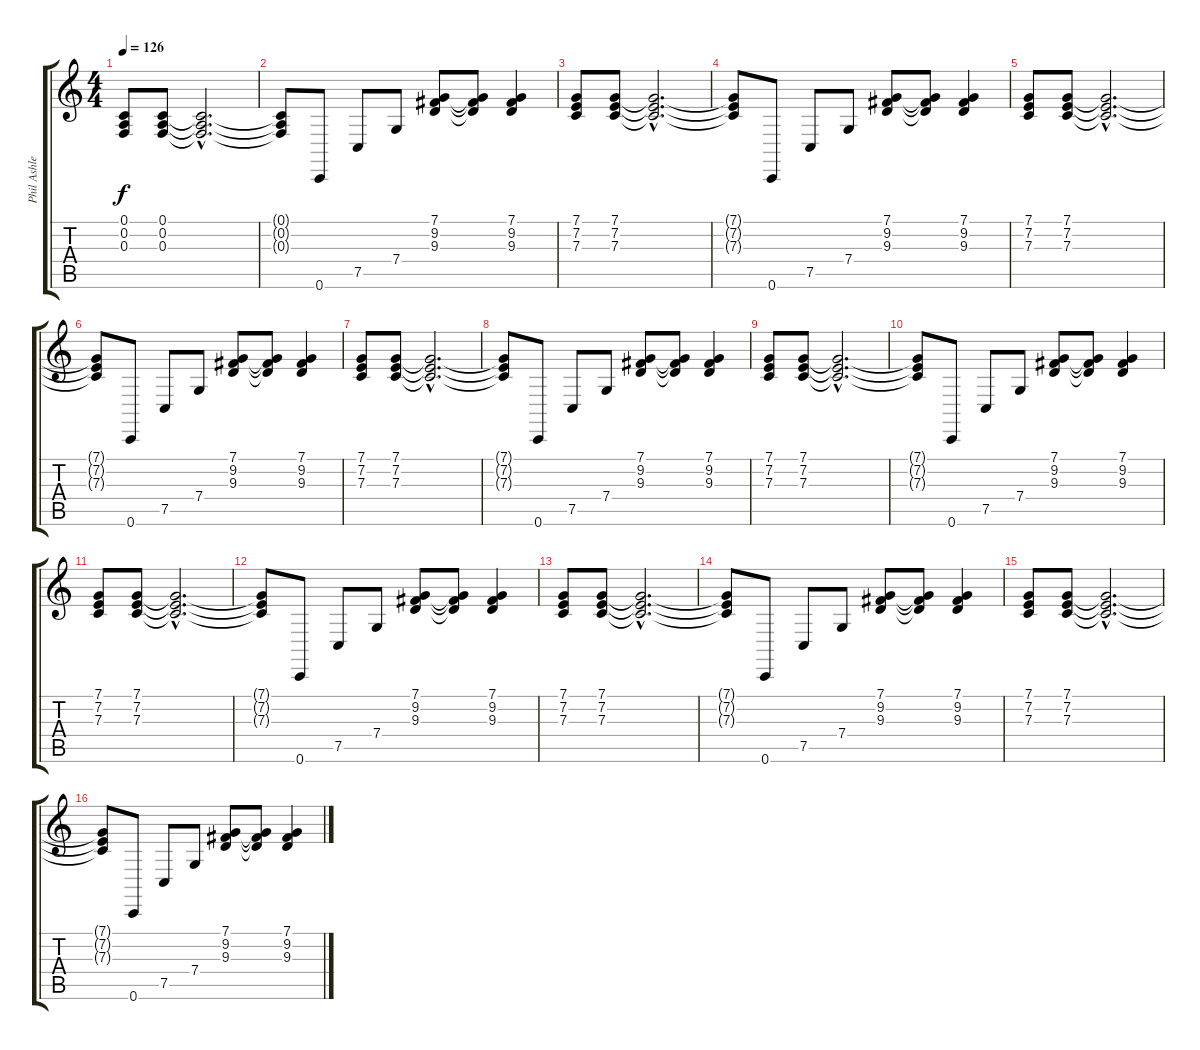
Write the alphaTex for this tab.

\track ("Phil Ashley - keyboards" "Phil Ashle") {instrument electricgrandpiano}
\staff {score tabs}
\tuning (C4 A3 F3 C3 F2 C2) {hide}
\ts (4 4)
\tempo 126
\clef g2
\ks c
(0.1 0.2 0.3).8{dy f} (0.1 0.2 0.3).8 (0.1{hac t} 0.2{hac t} 0.3{hac t}).2{d} |
(0.1{t} 0.2{t} 0.3{t}).8 0.6.8 7.5.8 7.4.8 (7.1 9.2 9.3).8 (7.1{t} 9.2{t} 9.3{t}).8 (7.1 9.2 9.3).4 |
(7.1 7.2 7.3).8 (7.1 7.2 7.3).8 (7.1{hac t} 7.2{hac t} 7.3{hac t}).2{d} |
(7.1{t} 7.2{t} 7.3{t}).8 0.6.8 7.5.8 7.4.8 (7.1 9.2 9.3).8 (7.1{t} 9.2{t} 9.3{t}).8 (7.1 9.2 9.3).4 |
(7.1 7.2 7.3).8 (7.1 7.2 7.3).8 (7.1{hac t} 7.2{hac t} 7.3{hac t}).2{d} |
(7.1{t} 7.2{t} 7.3{t}).8 0.6.8 7.5.8 7.4.8 (7.1 9.2 9.3).8 (7.1{t} 9.2{t} 9.3{t}).8 (7.1 9.2 9.3).4 |
(7.1 7.2 7.3).8 (7.1 7.2 7.3).8 (7.1{hac t} 7.2{hac t} 7.3{hac t}).2{d} |
(7.1{t} 7.2{t} 7.3{t}).8 0.6.8 7.5.8 7.4.8 (7.1 9.2 9.3).8 (7.1{t} 9.2{t} 9.3{t}).8 (7.1 9.2 9.3).4 |
(7.1 7.2 7.3).8 (7.1 7.2 7.3).8 (7.1{hac t} 7.2{hac t} 7.3{hac t}).2{d} |
(7.1{t} 7.2{t} 7.3{t}).8 0.6.8 7.5.8 7.4.8 (7.1 9.2 9.3).8 (7.1{t} 9.2{t} 9.3{t}).8 (7.1 9.2 9.3).4 |
(7.1 7.2 7.3).8 (7.1 7.2 7.3).8 (7.1{hac t} 7.2{hac t} 7.3{hac t}).2{d} |
(7.1{t} 7.2{t} 7.3{t}).8 0.6.8 7.5.8 7.4.8 (7.1 9.2 9.3).8 (7.1{t} 9.2{t} 9.3{t}).8 (7.1 9.2 9.3).4 |
(7.1 7.2 7.3).8 (7.1 7.2 7.3).8 (7.1{hac t} 7.2{hac t} 7.3{hac t}).2{d} |
(7.1{t} 7.2{t} 7.3{t}).8 0.6.8 7.5.8 7.4.8 (7.1 9.2 9.3).8 (7.1{t} 9.2{t} 9.3{t}).8 (7.1 9.2 9.3).4 |
(7.1 7.2 7.3).8 (7.1 7.2 7.3).8 (7.1{hac t} 7.2{hac t} 7.3{hac t}).2{d} |
(7.1{t} 7.2{t} 7.3{t}).8 0.6.8 7.5.8 7.4.8 (7.1 9.2 9.3).8 (7.1{t} 9.2{t} 9.3{t}).8 (7.1 9.2 9.3).4
